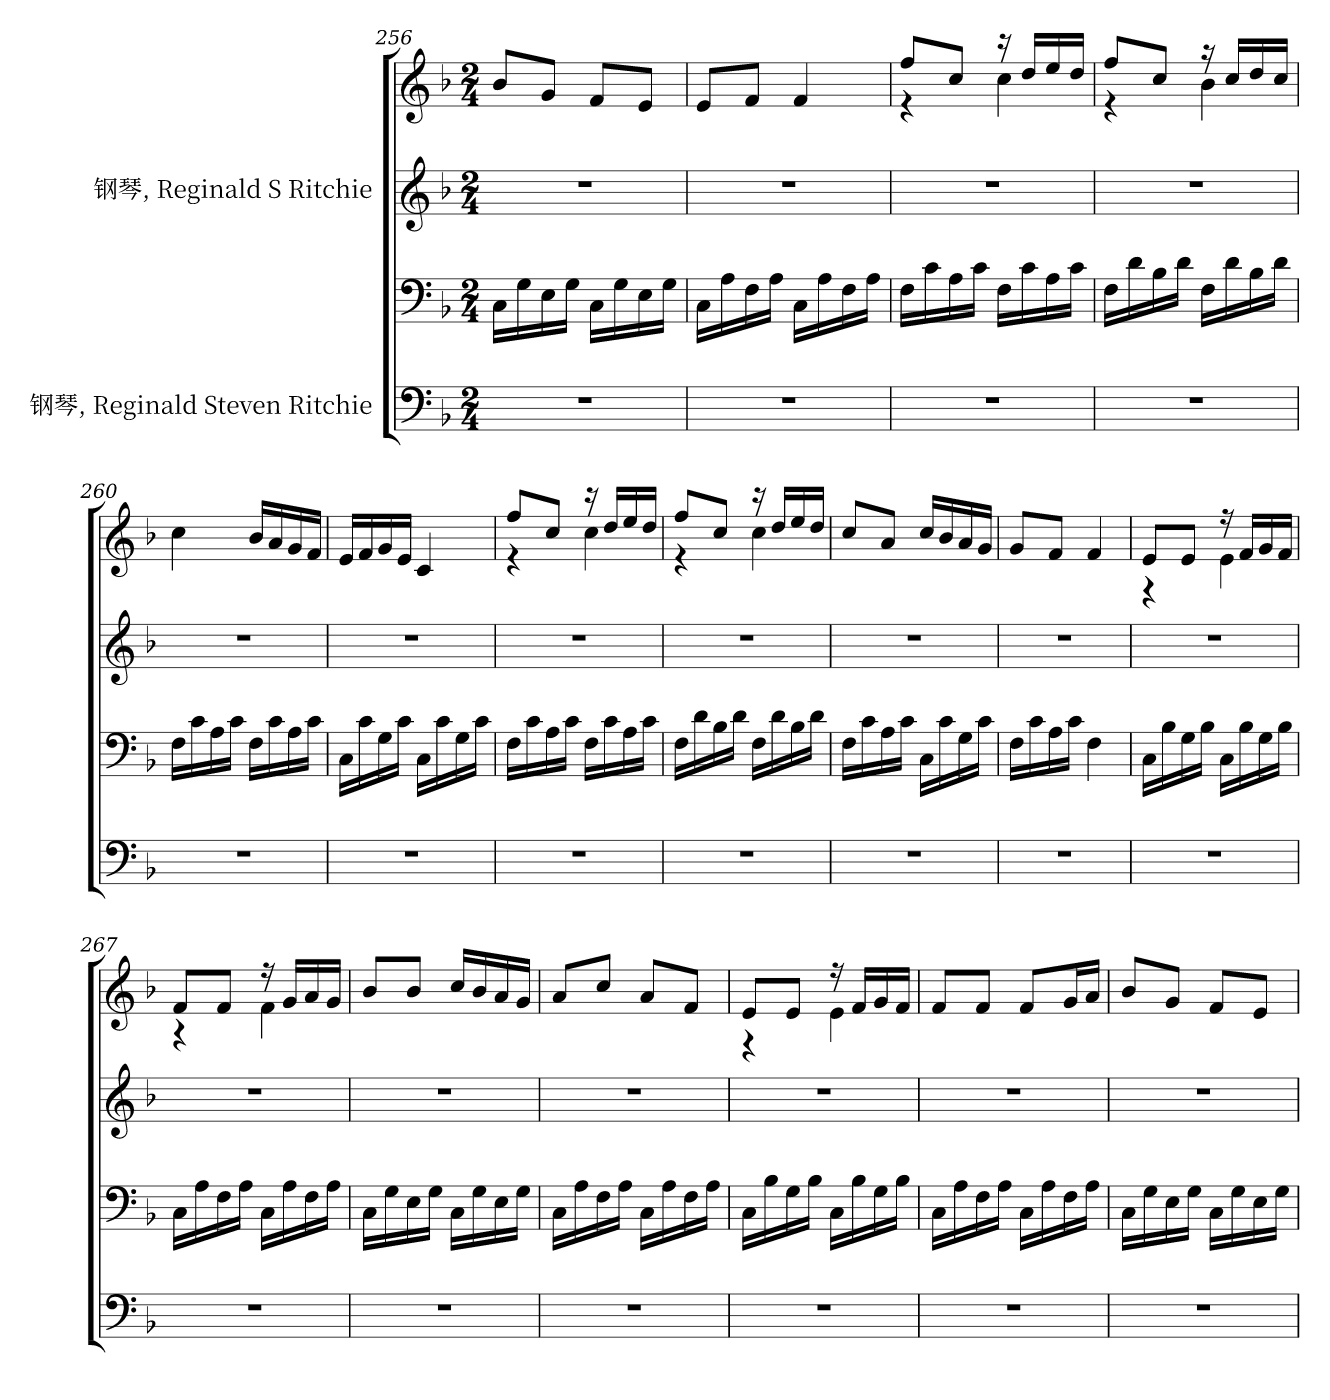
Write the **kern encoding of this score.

**kern	**kern	**kern	**kern
*part2	*part2	*part1	*part1
*staff4	*staff3	*staff2	*staff1
*I"钢琴, Reginald Steven Ritchie	*	*I"钢琴, Reginald S Ritchie	*
*clefF4	*clefF4	*clefG2	*clefG2
*k[b-]	*k[b-]	*k[b-]	*k[b-]
*M2/4	*M2/4	*M2/4	*M2/4
=256	=256	=256	=256
2r	16C\LL	2r	8b-/L
.	16G\	.	.
.	16E\	.	8g/J
.	16G\JJ	.	.
.	16C\LL	.	8f/L
.	16G\	.	.
.	16E\	.	8e/J
.	16G\JJ	.	.
=257	=257	=257	=257
2r	16C\LL	2r	8e/L
.	16A\	.	.
.	16F\	.	8f/J
.	16A\JJ	.	.
.	16C\LL	.	4f/
.	16A\	.	.
.	16F\	.	.
.	16A\JJ	.	.
!!LO:PB:g=z
=258	=258	=258	=258
*	*	*	*^
2r	16F\LL	2r	8ff/L	4r
.	16c\	.	.	.
.	16A\	.	8cc/J	.
.	16c\JJ	.	.	.
.	16F\LL	.	16r	4cc\
.	16c\	.	16dd/LL	.
.	16A\	.	16ee/	.
.	16c\JJ	.	16dd/JJ	.
=259	=259	=259	=259	=259
2r	16F\LL	2r	8ff/L	4r
.	16d\	.	.	.
.	16B-\	.	8cc/J	.
.	16d\JJ	.	.	.
.	16F\LL	.	16r	4b-\
.	16d\	.	16cc/LL	.
.	16B-\	.	16dd/	.
.	16d\JJ	.	16cc/JJ	.
*	*	*	*v	*v
=260	=260	=260	=260
2r	16F\LL	2r	4cc\
.	16c\	.	.
.	16A\	.	.
.	16c\JJ	.	.
.	16F\LL	.	16b-/LL
.	16c\	.	16a/
.	16A\	.	16g/
.	16c\JJ	.	16f/JJ
=261	=261	=261	=261
2r	16C\LL	2r	16e/LL
.	16c\	.	16f/
.	16G\	.	16g/
.	16c\JJ	.	16e/JJ
.	16C\LL	.	4c/
.	16c\	.	.
.	16G\	.	.
.	16c\JJ	.	.
=262	=262	=262	=262
*	*	*	*^
2r	16F\LL	2r	8ff/L	4r
.	16c\	.	.	.
.	16A\	.	8cc/J	.
.	16c\JJ	.	.	.
.	16F\LL	.	16r	4cc\
.	16c\	.	16dd/LL	.
.	16A\	.	16ee/	.
.	16c\JJ	.	16dd/JJ	.
!!LO:LB:g=z	!!
=263	=263	=263	=263	=263
2r	16F\LL	2r	8ff/L	4r
.	16d\	.	.	.
.	16B-\	.	8cc/J	.
.	16d\JJ	.	.	.
.	16F\LL	.	16r	4cc\
.	16d\	.	16dd/LL	.
.	16B-\	.	16ee/	.
.	16d\JJ	.	16dd/JJ	.
*	*	*	*v	*v
=264	=264	=264	=264
2r	16F\LL	2r	8cc/L
.	16c\	.	.
.	16A\	.	8a/J
.	16c\JJ	.	.
.	16C\LL	.	16cc/LL
.	16c\	.	16b-/
.	16G\	.	16a/
.	16c\JJ	.	16g/JJ
=265	=265	=265	=265
2r	16F\LL	2r	8g/L
.	16c\	.	.
.	16A\	.	8f/J
.	16c\JJ	.	.
.	4F\	.	4f/
=266	=266	=266	=266
*	*	*	*^
2r	16C\LL	2r	8e/L	4r
.	16B-\	.	.	.
.	16G\	.	8e/J	.
.	16B-\JJ	.	.	.
.	16C\LL	.	16r	4e\
.	16B-\	.	16f/LL	.
.	16G\	.	16g/	.
.	16B-\JJ	.	16f/JJ	.
=267	=267	=267	=267	=267
2r	16C\LL	2r	8f/L	4r
.	16A\	.	.	.
.	16F\	.	8f/J	.
.	16A\JJ	.	.	.
.	16C\LL	.	16r	4f\
.	16A\	.	16g/LL	.
.	16F\	.	16a/	.
.	16A\JJ	.	16g/JJ	.
*	*	*	*v	*v
!!LO:LB:g=z
=268	=268	=268	=268
2r	16C\LL	2r	8b-/L
.	16G\	.	.
.	16E\	.	8b-/J
.	16G\JJ	.	.
.	16C\LL	.	16cc/LL
.	16G\	.	16b-/
.	16E\	.	16a/
.	16G\JJ	.	16g/JJ
=269	=269	=269	=269
2r	16C\LL	2r	8a/L
.	16A\	.	.
.	16F\	.	8cc/J
.	16A\JJ	.	.
.	16C\LL	.	8a/L
.	16A\	.	.
.	16F\	.	8f/J
.	16A\JJ	.	.
=270	=270	=270	=270
*	*	*	*^
2r	16C\LL	2r	8e/L	4r
.	16B-\	.	.	.
.	16G\	.	8e/J	.
.	16B-\JJ	.	.	.
.	16C\LL	.	16r	4e\
.	16B-\	.	16f/LL	.
.	16G\	.	16g/	.
.	16B-\JJ	.	16f/JJ	.
*	*	*	*v	*v
=271	=271	=271	=271
2r	16C\LL	2r	8f/L
.	16A\	.	.
.	16F\	.	8f/J
.	16A\JJ	.	.
.	16C\LL	.	8f/L
.	16A\	.	.
.	16F\	.	16g/L
.	16A\JJ	.	16a/JJ
=272	=272	=272	=272
2r	16C\LL	2r	8b-/L
.	16G\	.	.
.	16E\	.	8g/J
.	16G\JJ	.	.
.	16C\LL	.	8f/L
.	16G\	.	.
.	16E\	.	8e/J
.	16G\JJ	.	.
=	=	=	=
*-	*-	*-	*-
